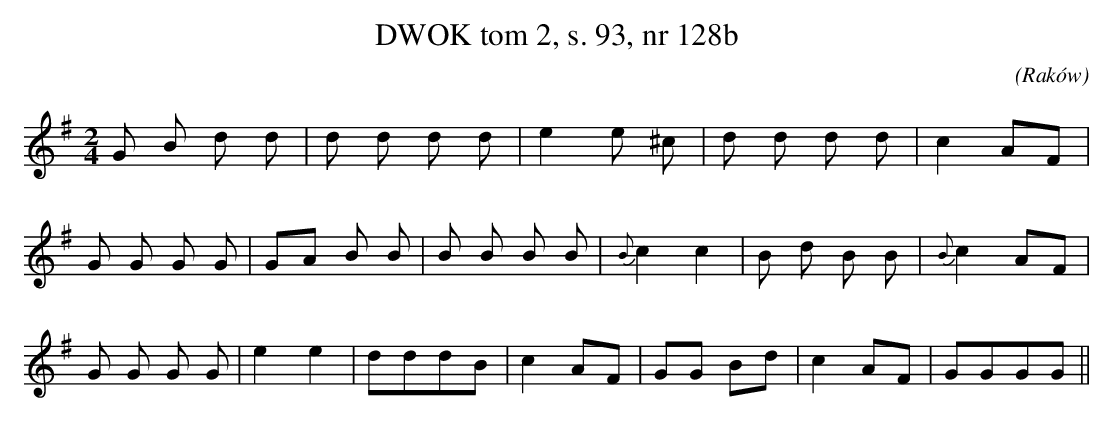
X:1
T: DWOK tom 2, s. 93, nr 128b
O: (Raków)
L: 1/16
M: 2/4
K: G
G2 B2 d2 d2 |\
d2 d2 d2 d2 |\
e4 e2 ^c2 |\
d2 d2 d2 d2 |\
c4 A2F2 |
G2 G2 G2 G2 |\
G2A2 B2 B2 |\
B2 B2 B2 B2 |\
{B}c4 c4 |\
B2 d2 B2 B2 |\
{B}c4 A2F2 |
G2 G2 G2 G2 |\
e4 e4 |\
d2d2d2B2 |\
c4 A2F2 |\
G2G2 B2d2 |\
c4 A2F2 |\
G2G2G2G2 ||
